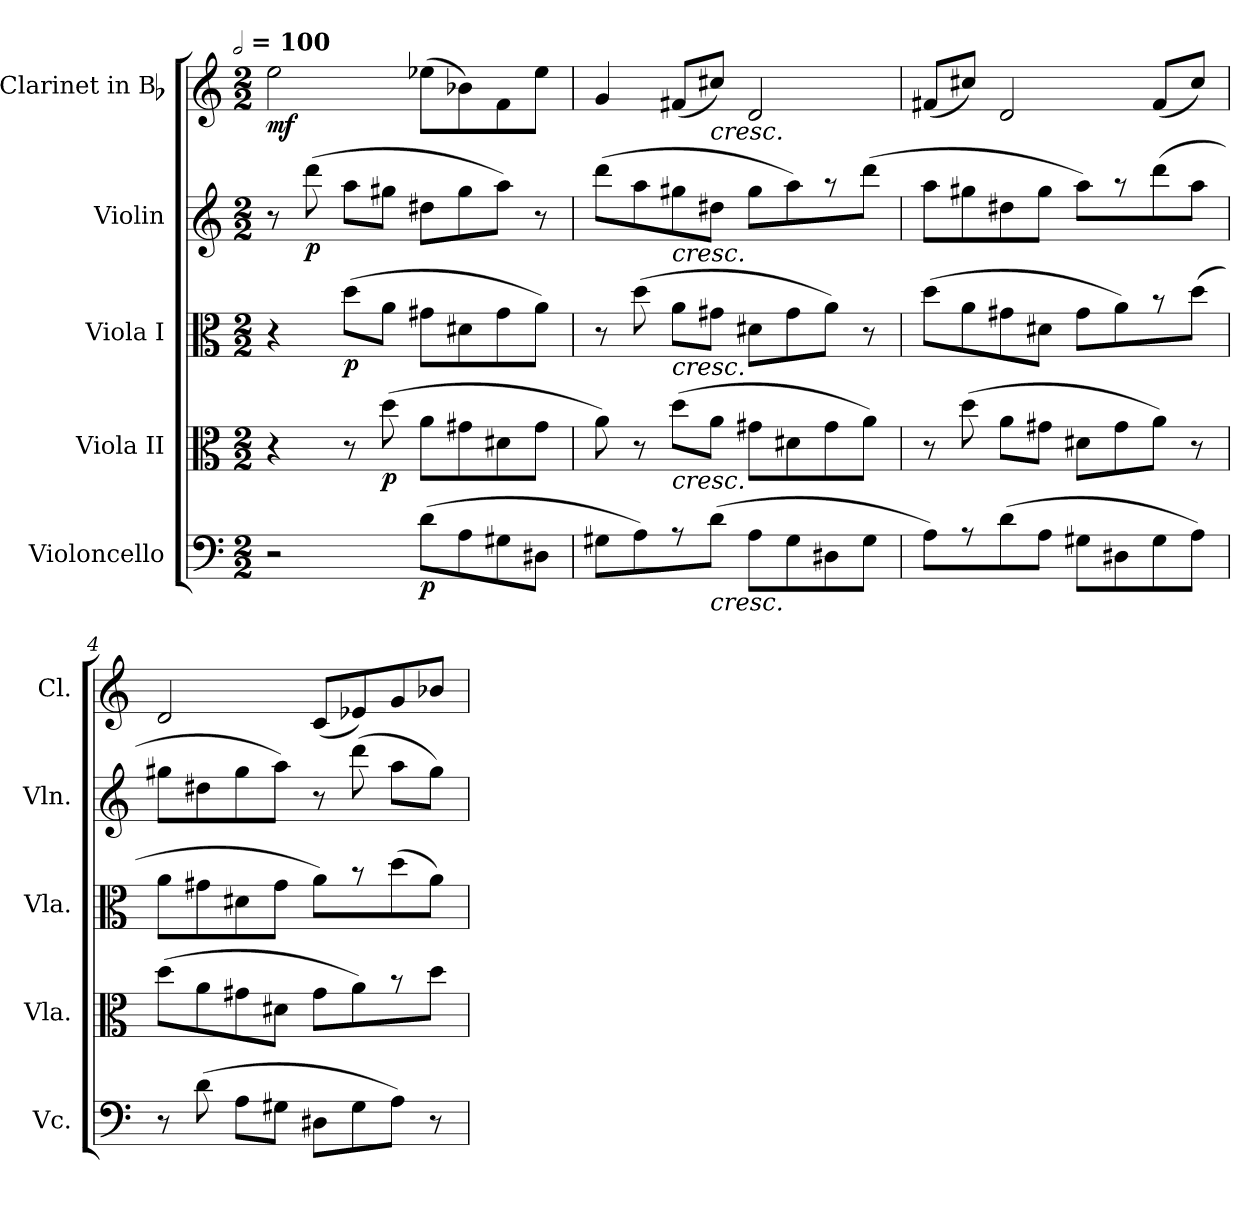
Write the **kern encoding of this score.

**kern	**dynam	**kern	**dynam	**kern	**dynam	**kern	**dynam	**kern	**dynam
*part5	*part5	*part4	*part4	*part3	*part3	*part2	*part2	*part1	*part1
*staff5	*staff5	*staff4	*staff4	*staff3	*staff3	*staff2	*staff2	*staff1	*staff1
*I"Violoncello	*	*I"Viola II	*	*I"Viola I	*	*I"Violin	*	*I"Clarinet in Bb	*
*I'Vc.	*	*I'Vla.	*	*I'Vla.	*	*I'Vln.	*	*I'Cl.	*
*clefF4	*	*clefC3	*	*clefC3	*	*clefG2	*	*clefG2	*
*	*	*	*	*	*	*	*	*ITrd1c2	*
*k[]	*	*k[]	*	*k[]	*	*k[]	*	*k[b-e-]	*
!!LO:TX:omd:t=[half] = 100
*M2/2	*	*M2/2	*	*M2/2	*	*M2/2	*	*M2/2	*
*MM200	*	*MM200	*	*MM200	*	*MM200	*	*MM200	*
=1	=1	=1	=1	=1	=1	=1	=1	=1	=1
2r	.	4r	.	4r	.	8r	.	2dd	mf
.	.	.	.	.	.	(8ddd	p	.	.
.	.	8r	.	(8ddL	p	8aaL	.	.	.
.	.	(8dd	p	8aJ	.	8gg#XJ	.	.	.
(8dL	p	8aL	.	8g#XL	.	8dd#XL	.	(8dd-XL	.
8A	.	8g#X	.	8d#X	.	8gg#	.	8a-X)	.
8G#X	.	8d#X	.	8g#	.	8aaJ)	.	8e-	.
8D#XJ	.	8g#J	.	8aJ)	.	8r	.	8dd-J	.
=2	=2	=2	=2	=2	=2	=2	=2	=2	=2
8G#XL	.	8a)	.	8r	.	(8dddL	.	4f	.
8A)	.	8r	.	(8dd	.	8aa	.	.	.
!	!	!	!	!	!	!LO:TX:b:i:t=cresc.	!	!	!
!	!	!	!	!LO:TX:b:i:t=cresc.	!	!	!	!	!
!	!	!LO:TX:b:i:t=cresc.	!	!	!	!	!	!	!
8r	.	(8ddL	.	8aL	.	8gg#X	.	(8enL	.
!	!	!	!	!	!	!	!	!LO:TX:b:i:t=cresc.	!
!LO:TX:b:i:t=cresc.	!	!	!	!	!	!	!	!	!
(8dJ	.	8aJ	.	8g#XJ	.	8dd#XJ	.	8bnJ)	.
8AL	.	8g#XL	.	8d#XL	.	8gg#L	.	2c	.
8G#	.	8d#X	.	8g#	.	8aa)	.	.	.
8D#X	.	8g#	.	8aJ)	.	8r	.	.	.
8G#J	.	8aJ)	.	8r	.	(8dddJ	.	.	.
=3	=3	=3	=3	=3	=3	=3	=3	=3	=3
8AL)	.	8r	.	(8ddL	.	8aaL	.	(8enL	.
8r	.	(8dd	.	8a	.	8gg#X	.	8bnJ)	.
(8d	.	8aL	.	8g#X	.	8dd#X	.	2c	.
8AJ	.	8g#XJ	.	8d#XJ	.	8gg#J	.	.	.
8G#XL	.	8d#XL	.	8g#L	.	8aaL)	.	.	.
8D#X	.	8g#	.	8a)	.	8r	.	.	.
8G#	.	8aJ)	.	8r	.	(8ddd	.	(8eL	.
8AJ)	.	8r	.	(8ddJ	.	8aaJ	.	8bJ)	.
=4	=4	=4	=4	=4	=4	=4	=4	=4	=4
8r	.	(8ddL	.	8aL	.	8gg#XL	.	2c	.
(8d	.	8a	.	8g#X	.	8dd#X	.	.	.
8AL	.	8g#X	.	8d#X	.	8gg#	.	.	.
8G#XJ	.	8d#XJ	.	8g#J	.	8aaJ)	.	.	.
8D#XL	.	8g#L	.	8aL)	.	8r	.	(8B-L	.
8G#	.	8a)	.	8r	.	(8ddd	.	8d-X)	.
8AJ)	.	8r	.	(8dd	.	8aaL	.	8f	.
8r	.	8ddJ	.	8aJ)	.	8gg#J)	.	8a-XJ	.
=	=	=	=	=	=	=	=	=	=
*-	*-	*-	*-	*-	*-	*-	*-	*-	*-
